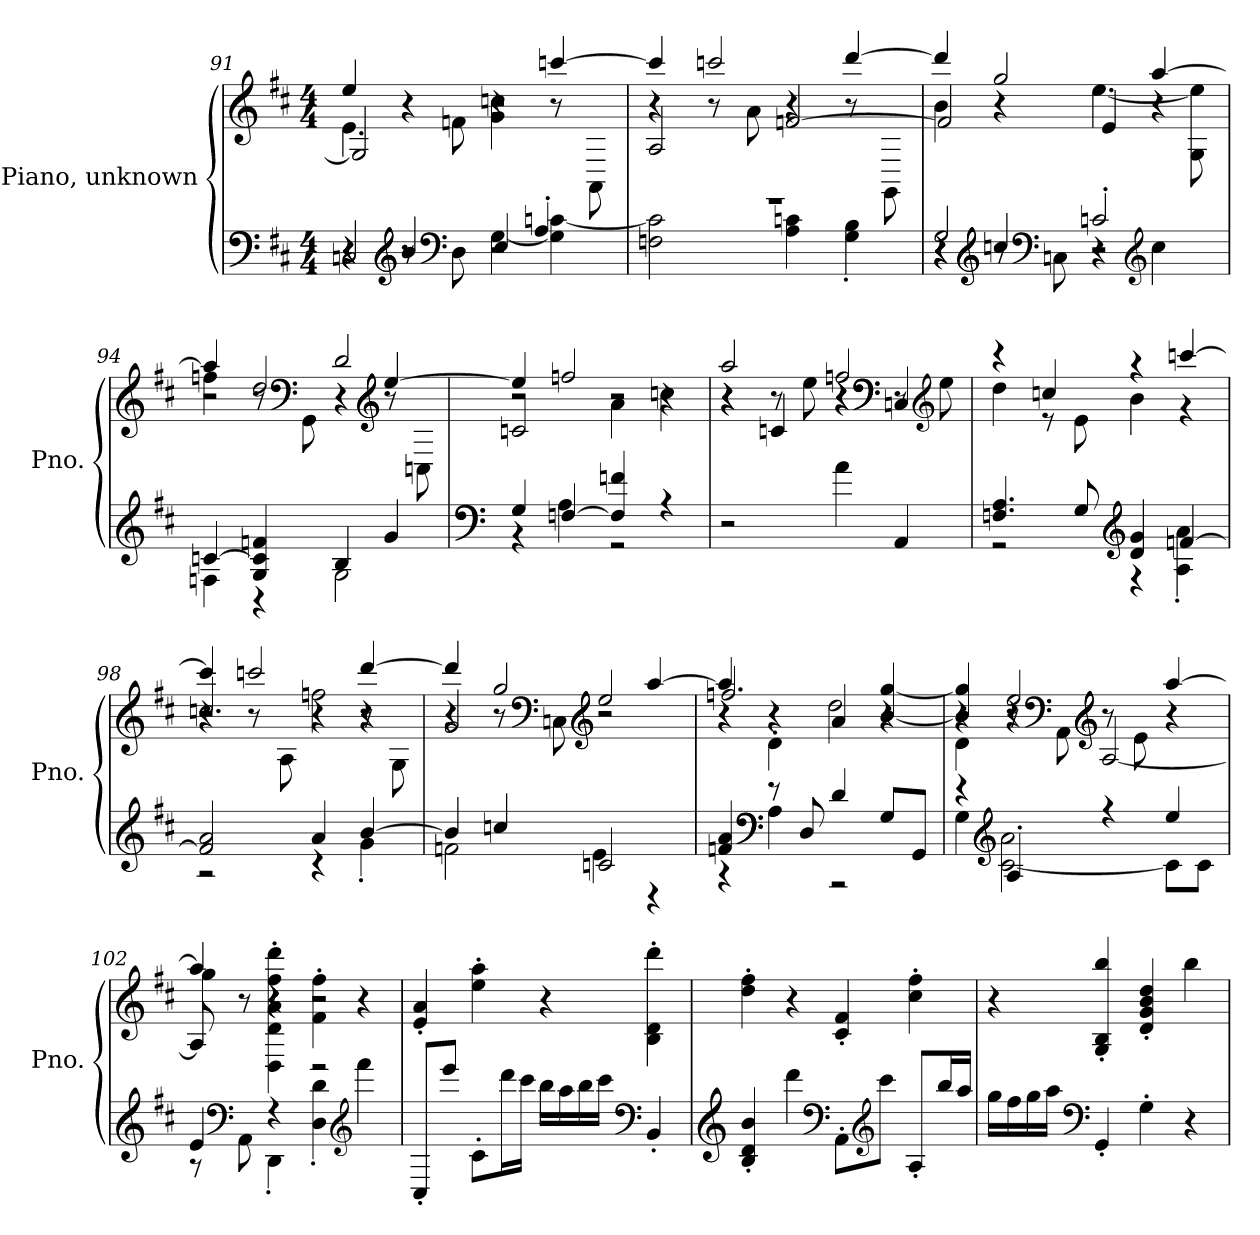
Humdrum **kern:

**kern	**kern
*part1	*part1
*staff2	*staff1
*I"Piano, unknown	*
*I'Pno.	*
*clefF4	*clefG2
*k[f#c#]	*k[f#c#]
*M4/4	*M4/4
=91	=91
*^	*^
*	*^	*	*^
4r	4r	2Cn/	4ee/	4.e\	2G/]
*clefG2	*	*	*	*	*
4b/	8r	.	4r	.	.
*clefF4	*	*	*	*	*
.	8D\	.	.	8fn\	.
2r	[4G\	4E/	4r	4g\ 4ccn\	2r
.	4G\] [4cn\	4A'/	[4cccn/	8r	.
.	.	.	.	8AA\	.
*	*v	*v	*	*	*
=92	=92	=92	=92	=92
1r	2Fn\ 2c\]	4ccc/]	4r	2A/
.	.	2cccn/	8r	.
.	.	.	8a\	.
.	4A\ 4cn\	.	4r	[2fn/
.	4G\' 4B\'	[4ddd/	8r	.
.	.	.	8GG\	.
!!LO:LB:g=z	!!	!!
=93	=93	=93	=93	=93
*	*^	*	*	*
4r	4r	2G/	4ddd/]	4b\	2f/]
*clefG2	*	*	*	*	*
4ccn/	8r	.	2gg/	4r	.
*clefF4	*	*	*	*	*
.	8Cn\	.	.	.	.
2r	4r	2cn'/	.	[4.ee\	4e/
*clefG2	*	*	*	*	*
.	4cc\	.	[4aa/	.	4r
.	.	.	.	8G\ 8ee\]	.
*	*v	*v	*	*	*
=94	=94	=94	=94	=94
[4cn/	4Fn\	4aa/]	4ffn\	2r
4G/ 4c/] 4fn/	4r	2dd/	8r	.
*	*	*clefF4	*	*
.	.	.	8GG\	.
4B/	2G\	.	4r	2d/
*	*	*clefG2	*	*
4g/	.	[4ee/	8r	.
.	.	.	8Cn\	.
=95	=95	=95	=95	=95
*clefF4	*	*	*	*
4G/	4r	4ee/]	2r	2cn/
[4Fn/	4A\	2ffn/	.	.
4F/] 4fn/	2r	.	4a\	2r
4r	.	4r	4ccn\	.
*v	*v	*	*	*
!!LO:LB:g=z	!!	!!
=96	=96	=96	=96
2r	2aa/	4r	4r
.	.	8r	4cn/
.	.	8ee\	.
4a\	2ffn/	4r	4r
*	*clefF4	*	*
4AA/	.	8r	4Cn/
*	*clefG2	*	*
.	.	8ee\	.
*	*	*v	*v
=97	=97	=97
*^	*	*
4.Fn/ 4.A/	2r	4r	4dd\
.	.	4ccn/	8r
8G/	.	.	8e\
*clefG2	*	*	*
4d/ 4g/	4r	4r	4b\
[4fn/	4A\' 4a\'	[4cccn/	4r
=98	=98	=98	=98
*	*	*^	*^
2f/] 2a/	2r	4ccc/]	2r	2.ccn/	4r
.	.	2cccn/	.	.	8r
.	.	.	.	.	8A\
4a/	4r	.	2ffn\	.	4r
[4b/	4g'\	[4ddd/	.	4r	8r
.	.	.	.	.	8G\
*	*	*	*	*v	*v
=99	=99	=99	=99	=99
4b/]	2fn\	4ddd/]	2g/	4r
4ccn/	.	2gg/	.	8r
*	*	*clefF4	*	*
.	.	.	.	8Cn\
*	*	*clefG2	*	*
2cn/	4e\	.	2ee/	2r
.	4r	[4aa/	.	.
!!LO:LB:g=z	!!	!!
=100	=100	=100	=100	=100
4fn/ 4a/	4r	4aa/]	2.ffn/	4r
*clefF4	*	*	*	*
8r	4A\	4r	.	4d'\
8D/	.	.	.	.
4d/	2r	4a/	.	2dd\
8G/L	.	4r	[4b/ [4gg/	.
8GG/J	.	.	.	.
=101	=101	=101	=101	=101
4r	4G\	4r	4b/] 4gg/]	4d\
*clefG2	*	*	*	*
4A'/	[2c#\ 2a\	2ee/	4r	8r
*	*	*clefF4	*	*
.	.	.	.	8AA\
*	*	*clefG2	*	*
4r	.	.	[2A/	8r
.	.	.	.	8e\
4ee/	8c#\L]	[4aa/	.	4r
.	8c#\J	.	.	.
=102	=102	=102	=102	=102
4e/	8r	4aa/]	8A/]	4gg\
*clefF4	*	*	*	*
.	8AA\	.	8r	.
4r	4DD'\	4r	4r	4D\' 4d\' 4a\' 4ff#\' 4ddd\'
2r	4D\' 4d\'	2r	2r	4f#\' 4ff#\'
*clefG2	*	*	*	*
.	4fff#\	.	.	4r
*v	*v	*	*	*
*	*v	*v	*v
!!LO:PB:g=z
=103	=103
8C#'/L	4e/' 4a/'
8eee/J	.
8c#'\L	4ee\' 4aa\'
16ddd\L	.
16ccc#\JJ	.
16bb\LL	4r
16aa\	.
16bb\	.
16ccc#\JJ	.
*clefF4	*
4BB'/	4B\' 4d\' 4ddd\'
=104	=104
*clefG2	*
4B/' 4d/' 4b/'	4dd\' 4ff#\'
4ddd\	4r
*clefF4	*
8AA'\L	4c#/' 4f#/'
*clefG2	*
8ccc#\J	.
8A'/L	4cc#\' 4ff#\'
16bb/L	.
16aa/JJ	.
=105	=105
16gg\LL	4r
16ff#\	.
16gg\	.
16aa\JJ	.
*clefF4	*
4GG'/	4G/' 4B/' 4bb/'
4G'\	4d/' 4g/' 4b/' 4dd/'
4r	4bb\
=	=
*-	*-
